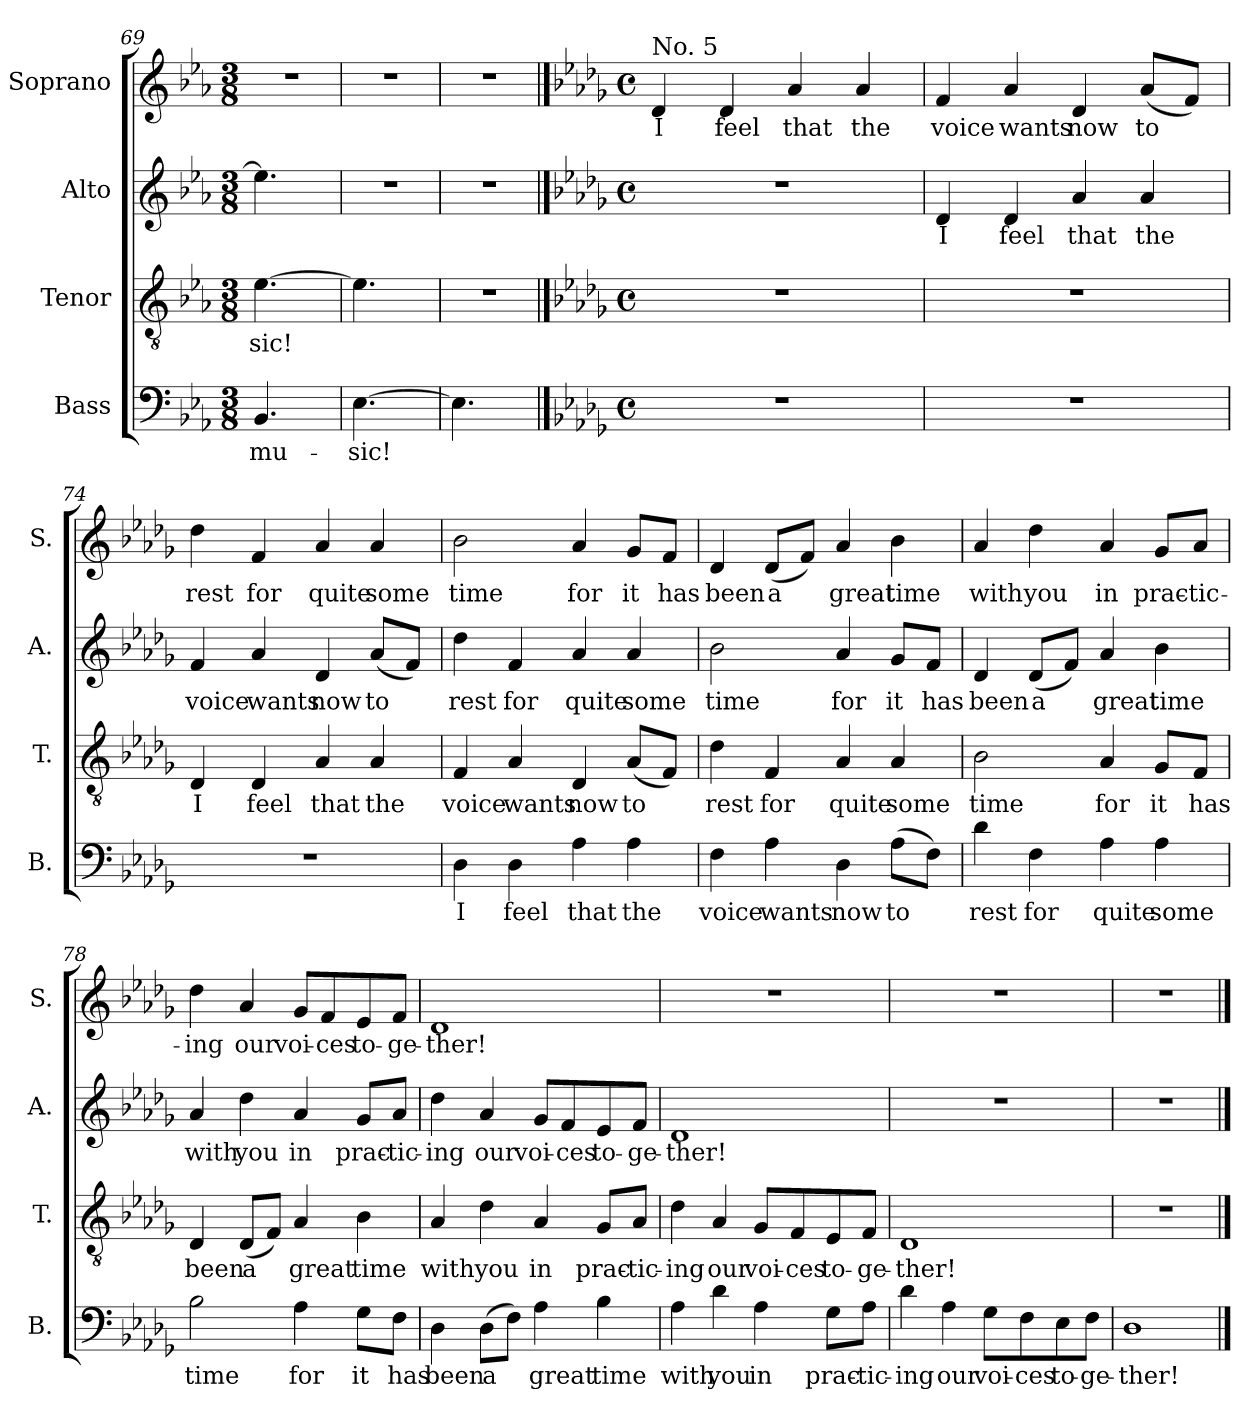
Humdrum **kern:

**kern	**text	**kern	**text	**kern	**text	**kern	**text
*part4	*part4	*part3	*part3	*part2	*part2	*part1	*part1
*staff4	*staff4	*staff3	*staff3	*staff2	*staff2	*staff1	*staff1
*I"Bass	*	*I"Tenor	*	*I"Alto	*	*I"Soprano	*
*I'B.	*	*I'T.	*	*I'A.	*	*I'S.	*
*clefF4	*	*clefGv2	*	*clefG2	*	*clefG2	*
*k[b-e-a-]	*	*k[b-e-a-]	*	*k[b-e-a-]	*	*k[b-e-a-]	*
*M3/8	*	*M3/8	*	*M3/8	*	*M3/8	*
=69	=69	=69	=69	=69	=69	=69	=69
!	!LO:LY:b	!	!LO:LY:b	!	!	!	!
4.BB-/	mu-	[4.e-\	-sic!	4.ee-\]	.	4.r	.
!!LO:LB:g=z
=70	=70	=70	=70	=70	=70	=70	=70
!	!LO:LY:b	!	!	!	!	!	!
[4.E-\	-sic!	4.e-\]	.	4.r	.	4.r	.
=71	=71	=71	=71	=71	=71	=71	=71
4.E-\]	.	4.r	.	4.r	.	4.r	.
!!LO:PB:g=z
==72	==72	==72	==72	==72	==72	==72	==72
*k[b-e-a-d-g-]	*	*k[b-e-a-d-g-]	*	*k[b-e-a-d-g-]	*	*k[b-e-a-d-g-]	*
*M4/4	*	*M4/4	*	*M4/4	*	*M4/4	*
*met(c)	*	*met(c)	*	*met(c)	*	*met(c)	*
!	!	!	!	!	!	!LO:TX:t=No. 5	!
!	!	!	!	!	!	!	!LO:LY:b
1r	.	1r	.	1r	.	4d-/	I
!	!	!	!	!	!	!	!LO:LY:b
.	.	.	.	.	.	4d-/	feel
!	!	!	!	!	!	!	!LO:LY:b
.	.	.	.	.	.	4a-/	that
!	!	!	!	!	!	!	!LO:LY:b
.	.	.	.	.	.	4a-/	the
=73	=73	=73	=73	=73	=73	=73	=73
!	!	!	!	!	!LO:LY:b	!	!LO:LY:b
1r	.	1r	.	4d-/	I	4f/	voice
!	!	!	!	!	!LO:LY:b	!	!LO:LY:b
.	.	.	.	4d-/	feel	4a-/	wants
!	!	!	!	!	!LO:LY:b	!	!LO:LY:b
.	.	.	.	4a-/	that	4d-/	now
!	!	!	!	!	!LO:LY:b	!	!LO:LY:b
.	.	.	.	4a-/	the	(<8a-/L	to
.	.	.	.	.	.	8f/J)	.
=74	=74	=74	=74	=74	=74	=74	=74
!	!	!	!LO:LY:b	!	!LO:LY:b	!	!LO:LY:b
1r	.	4D-/	I	4f/	voice	4dd-\	rest
!	!	!	!LO:LY:b	!	!LO:LY:b	!	!LO:LY:b
.	.	4D-/	feel	4a-/	wants	4f/	for
!	!	!	!LO:LY:b	!	!LO:LY:b	!	!LO:LY:b
.	.	4A-/	that	4d-/	now	4a-/	quite
!	!	!	!LO:LY:b	!	!LO:LY:b	!	!LO:LY:b
.	.	4A-/	the	(<8a-/L	to	4a-/	some
.	.	.	.	8f/J)	.	.	.
=75	=75	=75	=75	=75	=75	=75	=75
!	!LO:LY:b	!	!LO:LY:b	!	!LO:LY:b	!	!LO:LY:b
4D-\	I	4F/	voice	4dd-\	rest	2b-\	time
!	!LO:LY:b	!	!LO:LY:b	!	!LO:LY:b	!	!
4D-\	feel	4A-/	wants	4f/	for	.	.
!	!LO:LY:b	!	!LO:LY:b	!	!LO:LY:b	!	!LO:LY:b
4A-\	that	4D-/	now	4a-/	quite	4a-/	for
!	!LO:LY:b	!	!LO:LY:b	!	!LO:LY:b	!	!LO:LY:b
4A-\	the	(<8A-/L	to	4a-/	some	8g-/L	it
!	!	!	!	!	!	!	!LO:LY:b
.	.	8F/J)	.	.	.	8f/J	has
!!LO:LB:g=z
=76	=76	=76	=76	=76	=76	=76	=76
!	!LO:LY:b	!	!LO:LY:b	!	!LO:LY:b	!	!LO:LY:b
4F\	voice	4d-\	rest	2b-\	time	4d-/	been
!	!LO:LY:b	!	!LO:LY:b	!	!	!	!LO:LY:b
4A-\	wants	4F/	for	.	.	(<8d-/L	a
.	.	.	.	.	.	8f/J)	.
!	!LO:LY:b	!	!LO:LY:b	!	!LO:LY:b	!	!LO:LY:b
4D-\	now	4A-/	quite	4a-/	for	4a-/	great
!	!LO:LY:b	!	!LO:LY:b	!	!LO:LY:b	!	!LO:LY:b
(>8A-\L	to	4A-/	some	8g-/L	it	4b-\	time
!	!	!	!	!	!LO:LY:b	!	!
8F\J)	.	.	.	8f/J	has	.	.
=77	=77	=77	=77	=77	=77	=77	=77
!	!LO:LY:b	!	!LO:LY:b	!	!LO:LY:b	!	!LO:LY:b
4d-\	rest	2B-\	time	4d-/	been	4a-/	with
!	!LO:LY:b	!	!	!	!LO:LY:b	!	!LO:LY:b
4F\	for	.	.	(<8d-/L	a	4dd-\	you
.	.	.	.	8f/J)	.	.	.
!	!LO:LY:b	!	!LO:LY:b	!	!LO:LY:b	!	!LO:LY:b
4A-\	quite	4A-/	for	4a-/	great	4a-/	in
!	!LO:LY:b	!	!LO:LY:b	!	!LO:LY:b	!	!LO:LY:b
4A-\	some	8G-/L	it	4b-\	time	8g-/L	prac-
!	!	!	!LO:LY:b	!	!	!	!LO:LY:b
.	.	8F/J	has	.	.	8a-/J	-tic-
=78	=78	=78	=78	=78	=78	=78	=78
!	!LO:LY:b	!	!LO:LY:b	!	!LO:LY:b	!	!LO:LY:b
2B-\	time	4D-/	been	4a-/	with	4dd-\	-ing
!	!	!	!LO:LY:b	!	!LO:LY:b	!	!LO:LY:b
.	.	(<8D-/L	a	4dd-\	you	4a-/	our
.	.	8F/J)	.	.	.	.	.
!	!LO:LY:b	!	!LO:LY:b	!	!LO:LY:b	!	!LO:LY:b
4A-\	for	4A-/	great	4a-/	in	8g-/L	voi-
!	!	!	!	!	!	!	!LO:LY:b
.	.	.	.	.	.	8f/	-ces
!	!LO:LY:b	!	!LO:LY:b	!	!LO:LY:b	!	!LO:LY:b
8G-\L	it	4B-\	time	8g-/L	prac-	8e-/	to-
!	!LO:LY:b	!	!	!	!LO:LY:b	!	!LO:LY:b
8F\J	has	.	.	8a-/J	-tic-	8f/J	-ge-
!!LO:PB:g=z
=79	=79	=79	=79	=79	=79	=79	=79
!	!LO:LY:b	!	!LO:LY:b	!	!LO:LY:b	!	!LO:LY:b
4D-\	been	4A-/	with	4dd-\	-ing	1d-	-ther!
!	!LO:LY:b	!	!LO:LY:b	!	!LO:LY:b	!	!
(>8D-\L	a	4d-\	you	4a-/	our	.	.
8F\J)	.	.	.	.	.	.	.
!	!LO:LY:b	!	!LO:LY:b	!	!LO:LY:b	!	!
4A-\	great	4A-/	in	8g-/L	voi-	.	.
!	!	!	!	!	!LO:LY:b	!	!
.	.	.	.	8f/	-ces	.	.
!	!LO:LY:b	!	!LO:LY:b	!	!LO:LY:b	!	!
4B-\	time	8G-/L	prac-	8e-/	to-	.	.
!	!	!	!LO:LY:b	!	!LO:LY:b	!	!
.	.	8A-/J	-tic-	8f/J	-ge-	.	.
=80	=80	=80	=80	=80	=80	=80	=80
!	!LO:LY:b	!	!LO:LY:b	!	!LO:LY:b	!	!
4A-\	with	4d-\	-ing	1d-	-ther!	1r	.
!	!LO:LY:b	!	!LO:LY:b	!	!	!	!
4d-\	you	4A-/	our	.	.	.	.
!	!LO:LY:b	!	!LO:LY:b	!	!	!	!
4A-\	in	8G-/L	voi-	.	.	.	.
!	!	!	!LO:LY:b	!	!	!	!
.	.	8F/	-ces	.	.	.	.
!	!LO:LY:b	!	!LO:LY:b	!	!	!	!
8G-\L	prac-	8E-/	to-	.	.	.	.
!	!LO:LY:b	!	!LO:LY:b	!	!	!	!
8A-\J	-tic-	8F/J	-ge-	.	.	.	.
=81	=81	=81	=81	=81	=81	=81	=81
!	!LO:LY:b	!	!LO:LY:b	!	!	!	!
4d-\	-ing	1D-	-ther!	1r	.	1r	.
!	!LO:LY:b	!	!	!	!	!	!
4A-\	our	.	.	.	.	.	.
!	!LO:LY:b	!	!	!	!	!	!
8G-\L	voi-	.	.	.	.	.	.
!	!LO:LY:b	!	!	!	!	!	!
8F\	-ces	.	.	.	.	.	.
!	!LO:LY:b	!	!	!	!	!	!
8E-\	to-	.	.	.	.	.	.
!	!LO:LY:b	!	!	!	!	!	!
8F\J	-ge-	.	.	.	.	.	.
=82	=82	=82	=82	=82	=82	=82	=82
!	!LO:LY:b	!	!	!	!	!	!
1D-	-ther!	1r	.	1r	.	1r	.
==	==	==	==	==	==	==	==
*-	*-	*-	*-	*-	*-	*-	*-
